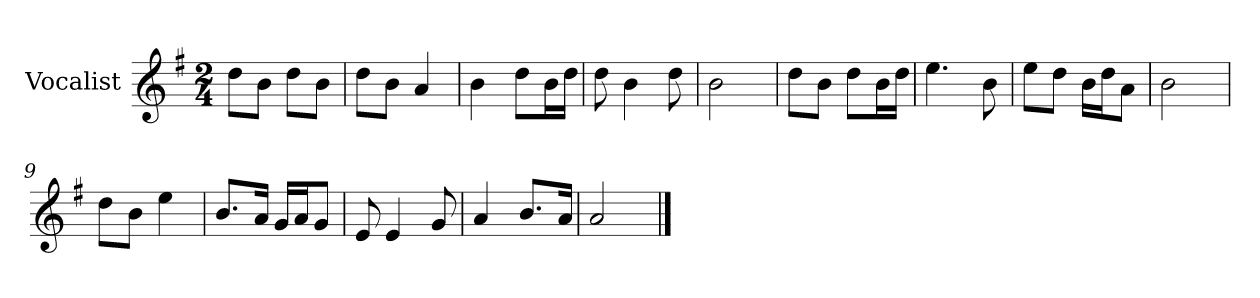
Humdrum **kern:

**kern
*part1
*staff1
*I"Vocalist
*k[f#]
*G:
*M2/4
=
8ddL
8bJ
8ddL
8bJ
=1
8ddL
8bJ
4a
=2
4b
8ddL
16bL
16ddJJ
=3
8dd
4b
8dd
=4
2b
=5
8ddL
8bJ
8ddL
16bL
16ddJJ
=6
4.ee
8b
=7
8eeL
8ddJ
16bLL
16ddJ
8aJ
=8
2b
=9
8ddL
8bJ
4ee
=10
8.bL
16aJk
16gLL
16aJ
8gJ
=11
8e
4e
8g
=12
4a
8.bL
16aJk
=13
2a
==
*-
